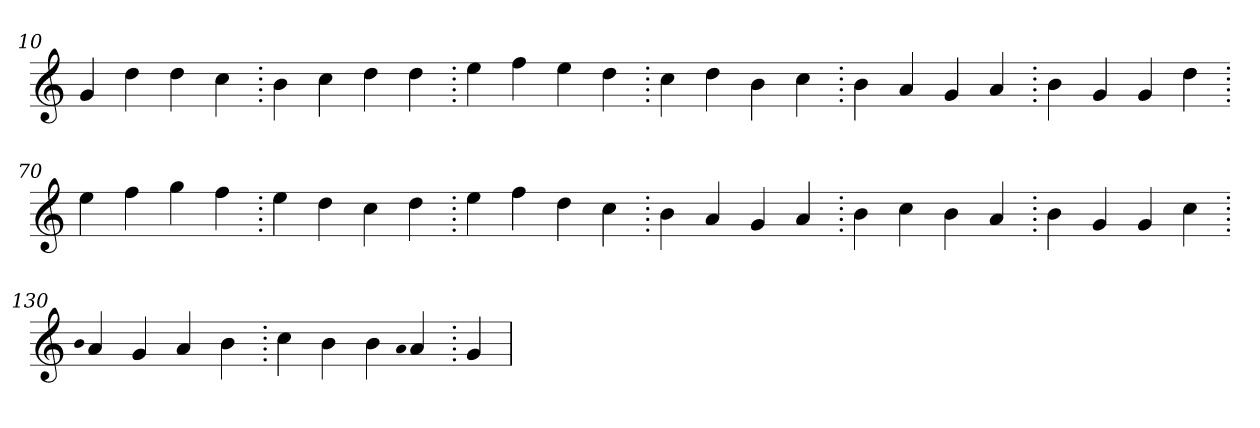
**kern
*part1
*staff1
*clefG2
=10.
4g
4dd
4dd
4cc
=20.
4b
4cc
4dd
4dd
=30.
4ee
4ff
4ee
4dd
=40.
4cc
4dd
4b
4cc
=50.
4b
4a
4g
4a
=60.
4b
4g
4g
4dd
=70.
4ee
4ff
4gg
4ff
=80.
4ee
4dd
4cc
4dd
=90.
4ee
4ff
4dd
4cc
=100.
4b
4a
4g
4a
=110.
4b
4cc
4b
4a
=120.
4b
4g
4g
4cc
=130.
qqb
4a
4g
4a
4b
=140.
4cc
4b
4b
qqa
4a
=150.
4g
=
*-
